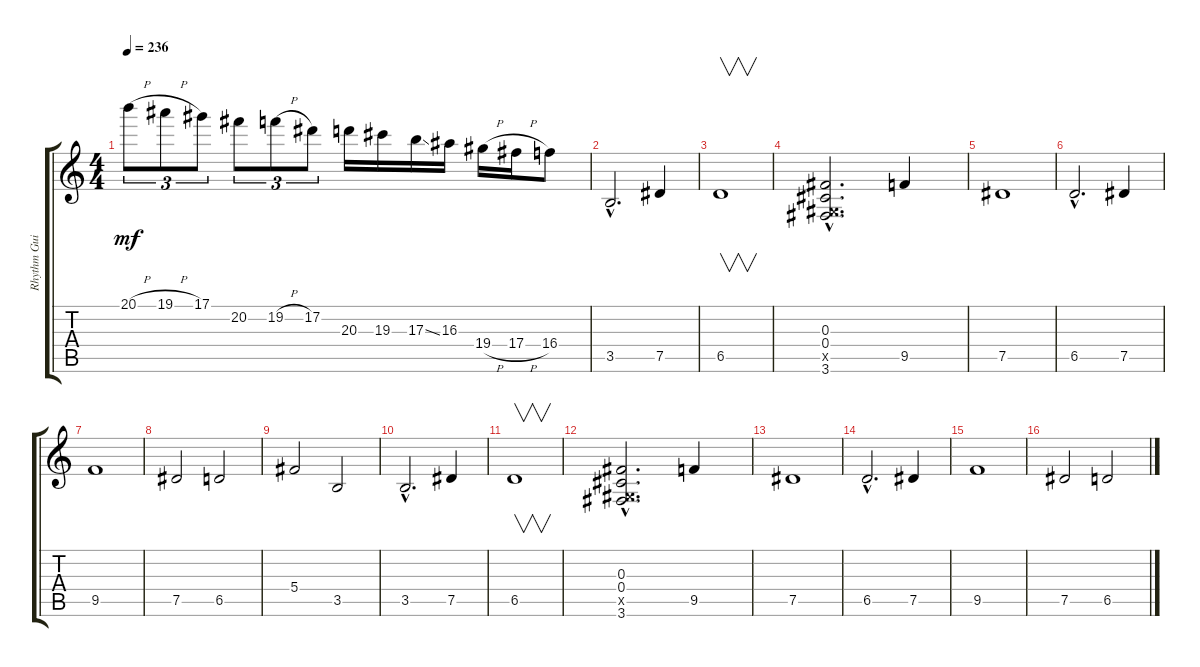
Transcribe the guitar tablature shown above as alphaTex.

\track ("Rhythm Guitar  " "Rhythm Gui") {instrument overdrivenguitar}
\staff {score tabs}
\tuning (Eb4 Bb3 Gb3 Db3 Ab2 Eb2) {hide}
\ts (4 4)
\tempo 236
\clef g2
\ks c
20.1{h}.8{tu (3 2) dy mf} 19.1{h}.8{tu (3 2)} 17.1.8{tu (3 2)} 20.2.8{tu (3 2)} 19.2{h}.8{tu (3 2)} 17.2.8{tu (3 2)} 20.3.16 19.3.16 17.3{ss}.16 16.3.16 19.4{h}.16 17.4{h}.16 16.4.8 |
3.5{hac}.2{d} 7.5.4 |
6.5.1{v} |
(0.3{hac} 0.4{hac} 0.5{hac x} 3.6{hac}).2{d} 9.5.4 |
7.5.1 |
6.5{hac}.2{d} 7.5.4 |
9.5.1 |
7.5.2 6.5.2 |
5.4.2 3.5.2 |
3.5{hac}.2{d} 7.5.4 |
6.5.1{v} |
(0.3{hac} 0.4{hac} 0.5{hac x} 3.6{hac}).2{d} 9.5.4 |
7.5.1 |
6.5{hac}.2{d} 7.5.4 |
9.5.1 |
7.5.2 6.5.2
